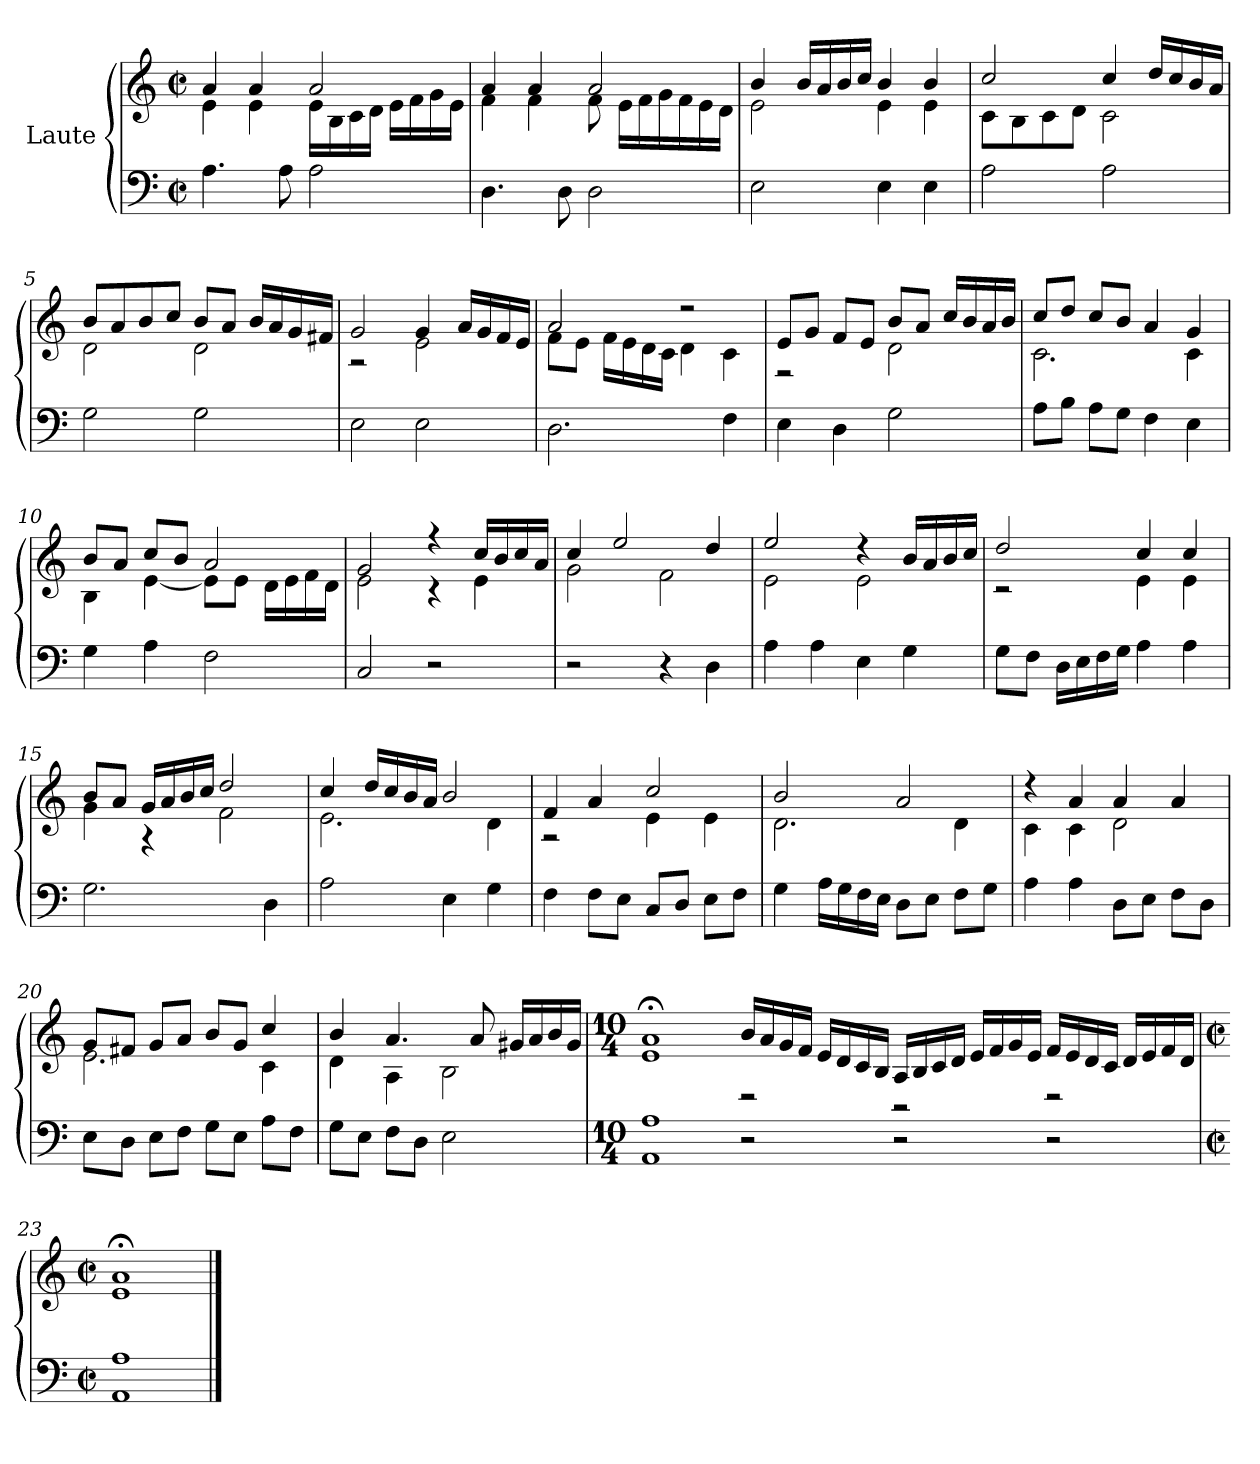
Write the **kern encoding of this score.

**kern	**kern
*part1	*part1
*staff2	*staff1
*I"Laute	*
*clefF4	*clefG2
*k[]	*k[]
*M2/2	*M2/2
*met(c|)	*met(c|)
=1	=1
*	*^
4.A\	4a/	4e\
.	4a/	4e\
8A\	.	.
2A\	2a/	16e\LL
.	.	16B\
.	.	16c\
.	.	16d\JJ
.	.	16e\LL
.	.	16f\
.	.	16g\
.	.	16e\JJ
=2	=2	=2
4.D\	4a/	4f\
.	4a/	4f\
8D\	.	.
2D\	2a/	8f\
.	.	16e\LL
.	.	16f\
.	.	16g\
.	.	16f\
.	.	16e\
.	.	16d\JJ
=3	=3	=3
2E\	4b/	2e\
.	16b/LL	.
.	16a/	.
.	16b/	.
.	16cc/JJ	.
4E\	4b/	4e\
4E\	4b/	4e\
=4	=4	=4
2A\	2cc/	8c\L
.	.	8B\
.	.	8c\
.	.	8d\J
2A\	4cc/	2c\
.	16dd/LL	.
.	16cc/	.
.	16b/	.
.	16a/JJ	.
!!LO:LB:g=z	!!
=5	=5	=5
2G\	8b/L	2d\
.	8a/	.
.	8b/	.
.	8cc/J	.
2G\	8b/L	2d\
.	8a/J	.
.	16b/LL	.
.	16a/	.
.	16g/	.
.	16f#X/JJ	.
=6	=6	=6
2E\	2g/	2r
2E\	4g/	2e\
.	16a/LL	.
.	16g/	.
.	16f/	.
.	16e/JJ	.
=7	=7	=7
2.D\	2a/	8f\L
.	.	8e\J
.	.	16f\LL
.	.	16e\
.	.	16d\
.	.	16c\JJ
.	2r	4d\
4F\	.	4c\
=8	=8	=8
4E\	8e/L	2r
.	8g/J	.
4D\	8f/L	.
.	8e/J	.
2G\	8b/L	2d\
.	8a/J	.
.	16cc/LL	.
.	16b/	.
.	16a/	.
.	16b/JJ	.
!!LO:LB:g=z	!!
=9	=9	=9
8A\L	8cc/L	2.c\
8B\J	8dd/J	.
8A\L	8cc/L	.
8G\J	8b/J	.
4F\	4a/	.
4E\	4g/	4c\
=10	=10	=10
4G\	8b/L	4B\
.	8a/J	.
4A\	8cc/L	[4e\
.	8b/J	.
2F\	2a/	8e\L]
.	.	8e\J
.	.	16d\LL
.	.	16e\
.	.	16f\
.	.	16d\JJ
=11	=11	=11
2C/	2g/	2e\
2r	4r	4r
.	16cc/LL	4e\
.	16b/	.
.	16cc/	.
.	16a/JJ	.
=12	=12	=12
2r	4cc/	2g\
.	2ee/	.
4r	.	2f\
4D\	4dd/	.
!!LO:LB:g=z	!!
=13	=13	=13
4A\	2ee/	2e\
4A\	.	.
4E\	4r	2e\
4G\	16b/LL	.
.	16a/	.
.	16b/	.
.	16cc/JJ	.
=14	=14	=14
8G\L	2dd/	2r
8F\J	.	.
16D\LL	.	.
16E\	.	.
16F\	.	.
16G\JJ	.	.
4A\	4cc/	4e\
4A\	4cc/	4e\
=15	=15	=15
2.G\	8b/L	4g\
.	8a/J	.
.	16g/LL	4r
.	16a/	.
.	16b/	.
.	16cc/JJ	.
.	2dd/	2f\
4D\	.	.
=16	=16	=16
2A\	4cc/	2.e\
.	16dd/LL	.
.	16cc/	.
.	16b/	.
.	16a/JJ	.
4E\	2b/	.
4G\	.	4d\
!!LO:LB:g=z	!!
=17	=17	=17
4F\	4f/	2r
8F\L	4a/	.
8E\J	.	.
8C/L	2cc/	4e\
8D/J	.	.
8E\L	.	4e\
8F\J	.	.
=18	=18	=18
4G\	2b/	2.d\
16A\LL	.	.
16G\	.	.
16F\	.	.
16E\JJ	.	.
8D\L	2a/	.
8E\J	.	.
8F\L	.	4d\
8G\J	.	.
=19	=19	=19
4A\	4r	4c\
4A\	4a/	4c\
8D\L	4a/	2d\
8E\J	.	.
8F\L	4a/	.
8D\J	.	.
=20	=20	=20
8E\L	8g/L	2.e\
8D\J	8f#X/J	.
8E\L	8g/L	.
8F\J	8a/J	.
8G\L	8b/L	.
8E\J	8g/J	.
8A\L	4cc/	4c\
8F\J	.	.
!!LO:LB:g=z	!!
=21	=21	=21
8G\L	4b/	4d\
8E\J	.	.
8F\L	4.a/	4A\
8D\J	.	.
2E\	.	2B\
.	8a/	.
.	16g#X/LL	.
.	16a/	.
.	16b/	.
.	16g#/JJ	.
=22	=22	=22
*M10/4	*M10/4	*
1AA 1A	1a;<	1e
2r	16b/LL	2r
.	16a/	.
.	16g/	.
.	16f/JJ	.
.	16e/LL	.
.	16d/	.
.	16c/	.
.	16B/JJ	.
2r	16A/LL	2r
.	16B/	.
.	16c/	.
.	16d/JJ	.
.	16e/LL	.
.	16f/	.
.	16g/	.
.	16e/JJ	.
2r	16f/LL	2r
.	16e/	.
.	16d/	.
.	16c/JJ	.
.	16d/LL	.
.	16e/	.
.	16f/	.
.	16d/JJ	.
!!LO:LB:g=z	!!
=23	=23	=23
*M2/2	*M2/2	*
*met(c|)	*met(c|)	*
1AA 1A	1a;<	1e
*	*v	*v
==	==
*-	*-
